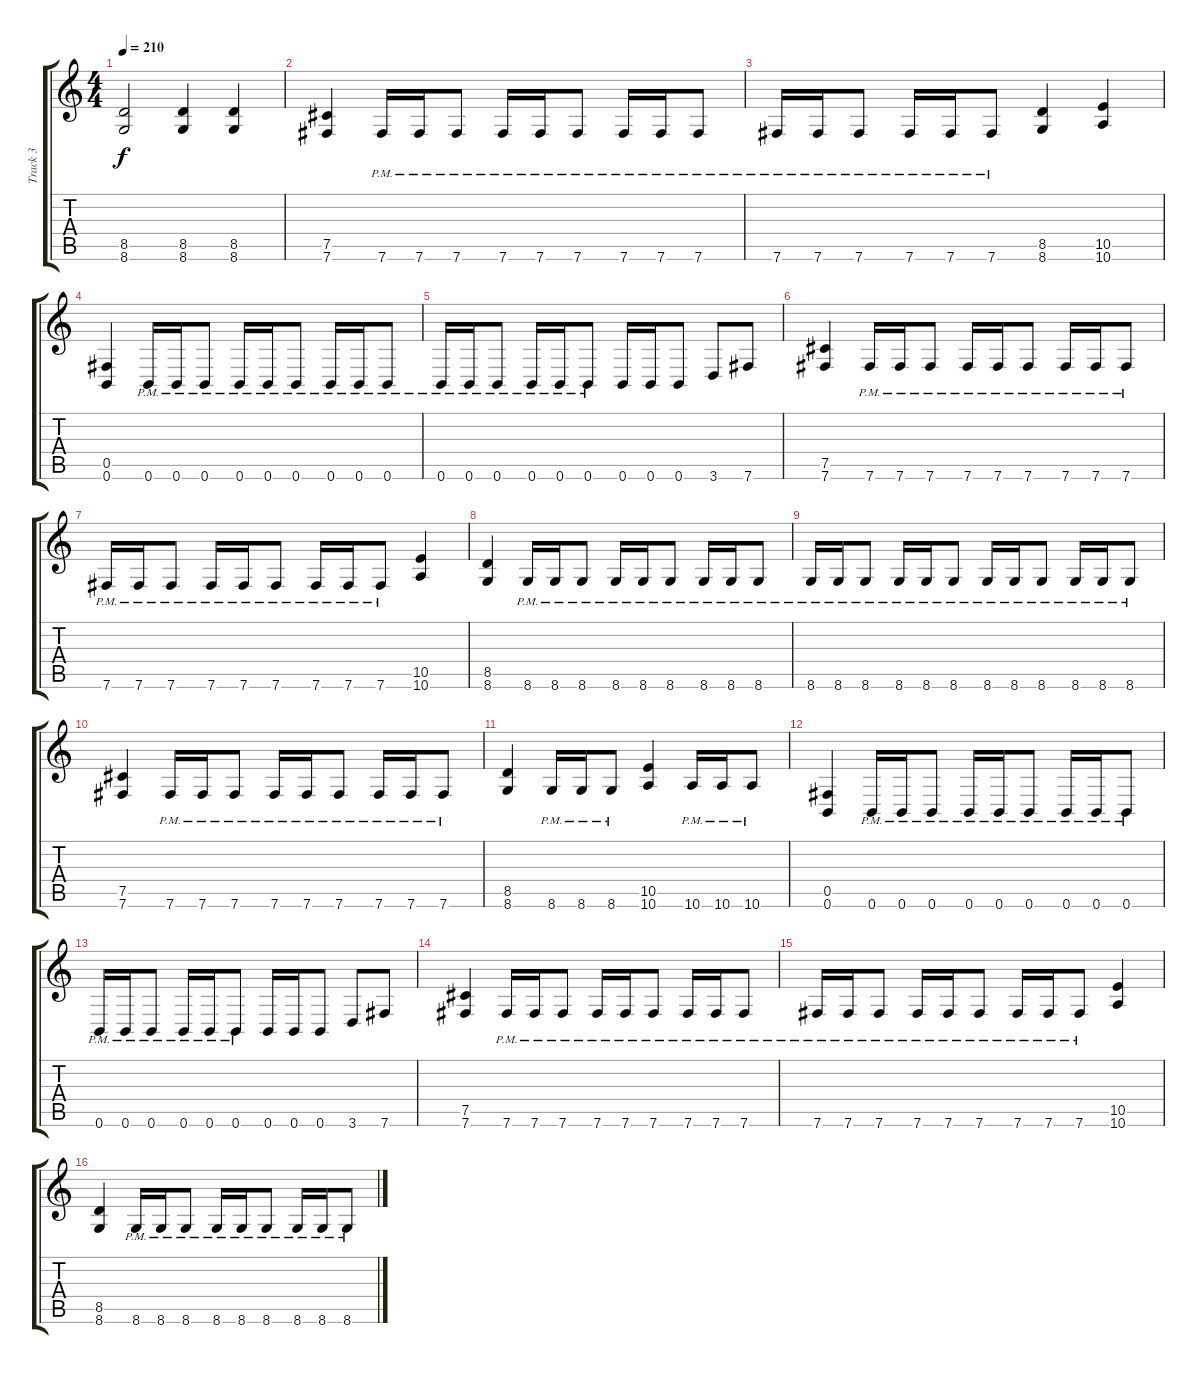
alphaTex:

\track ("Track 3" "Track 3") {instrument overdrivenguitar}
\staff {score tabs}
\tuning (Db4 Ab3 E3 B2 Gb2 B1) {hide}
\ts (4 4)
\tempo 210
\clef g2
\ks c
(8.5{t} 8.6{t}).2{dy f} (8.5 8.6).4 (8.5 8.6).4 |
(7.5 7.6).4 7.6{pm}.16 7.6{pm}.16 7.6{pm}.8 7.6{pm}.16 7.6{pm}.16 7.6{pm}.8 7.6{pm}.16 7.6{pm}.16 7.6{pm}.8 |
7.6{pm}.16 7.6{pm}.16 7.6{pm}.8 7.6{pm}.16 7.6{pm}.16 7.6{pm}.8 (8.5 8.6).4 (10.5 10.6).4 |
(0.5 0.6).4 0.6{pm}.16 0.6{pm}.16 0.6{pm}.8 0.6{pm}.16 0.6{pm}.16 0.6{pm}.8 0.6{pm}.16 0.6{pm}.16 0.6{pm}.8 |
0.6{pm}.16 0.6{pm}.16 0.6{pm}.8 0.6{pm}.16 0.6{pm}.16 0.6{pm}.8 0.6.16 0.6.16 0.6.8 3.6.8 7.6.8 |
(7.5 7.6).4 7.6{pm}.16 7.6{pm}.16 7.6{pm}.8 7.6{pm}.16 7.6{pm}.16 7.6{pm}.8 7.6{pm}.16 7.6{pm}.16 7.6{pm}.8 |
7.6{pm}.16 7.6{pm}.16 7.6{pm}.8 7.6{pm}.16 7.6{pm}.16 7.6{pm}.8 7.6{pm}.16 7.6{pm}.16 7.6{pm}.8 (10.5 10.6).4 |
(8.5 8.6).4 8.6{pm}.16 8.6{pm}.16 8.6{pm}.8 8.6{pm}.16 8.6{pm}.16 8.6{pm}.8 8.6{pm}.16 8.6{pm}.16 8.6{pm}.8 |
8.6{pm}.16 8.6{pm}.16 8.6{pm}.8 8.6{pm}.16 8.6{pm}.16 8.6{pm}.8 8.6{pm}.16 8.6{pm}.16 8.6{pm}.8 8.6{pm}.16 8.6{pm}.16 8.6{pm}.8 |
(7.5 7.6).4 7.6{pm}.16 7.6{pm}.16 7.6{pm}.8 7.6{pm}.16 7.6{pm}.16 7.6{pm}.8 7.6{pm}.16 7.6{pm}.16 7.6{pm}.8 |
(8.5 8.6).4 8.6{pm}.16 8.6{pm}.16 8.6{pm}.8 (10.5 10.6).4 10.6{pm}.16 10.6{pm}.16 10.6{pm}.8 |
(0.5 0.6).4 0.6{pm}.16 0.6{pm}.16 0.6{pm}.8 0.6{pm}.16 0.6{pm}.16 0.6{pm}.8 0.6{pm}.16 0.6{pm}.16 0.6{pm}.8 |
0.6{pm}.16 0.6{pm}.16 0.6{pm}.8 0.6{pm}.16 0.6{pm}.16 0.6{pm}.8 0.6.16 0.6.16 0.6.8 3.6.8 7.6.8 |
(7.5 7.6).4 7.6{pm}.16 7.6{pm}.16 7.6{pm}.8 7.6{pm}.16 7.6{pm}.16 7.6{pm}.8 7.6{pm}.16 7.6{pm}.16 7.6{pm}.8 |
7.6{pm}.16 7.6{pm}.16 7.6{pm}.8 7.6{pm}.16 7.6{pm}.16 7.6{pm}.8 7.6{pm}.16 7.6{pm}.16 7.6{pm}.8 (10.5 10.6).4 |
(8.5 8.6).4 8.6{pm}.16 8.6{pm}.16 8.6{pm}.8 8.6{pm}.16 8.6{pm}.16 8.6{pm}.8 8.6{pm}.16 8.6{pm}.16 8.6{pm}.8
